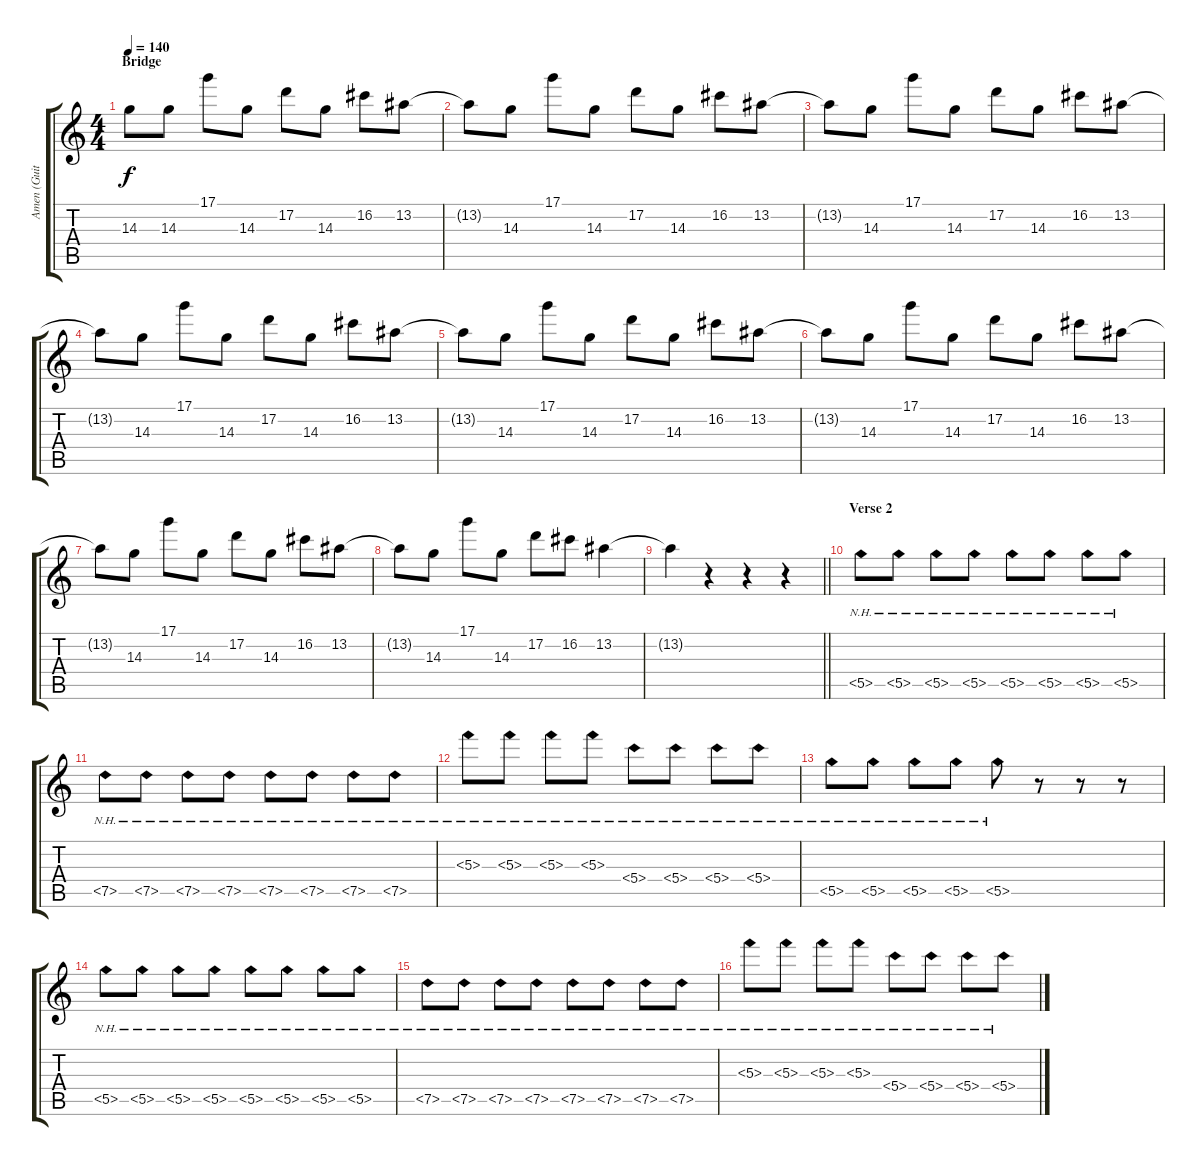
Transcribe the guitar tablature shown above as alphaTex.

\track ("Amen (Guitar Studio 1)" "Amen (Guit") {instrument distortionguitar}
\staff {score tabs}
\tuning (D4 A3 F3 C3 G2 D2) {hide}
\ts (4 4)
\section ("" "Bridge")
\tempo 140
\clef g2
\ks c
14.3{t}.8{dy f} 14.3.8 17.1.8 14.3.8 17.2.8 14.3.8 16.2.8 13.2.8 |
13.2{t}.8 14.3.8 17.1.8 14.3.8 17.2.8 14.3.8 16.2.8 13.2.8 |
13.2{t}.8 14.3.8 17.1.8 14.3.8 17.2.8 14.3.8 16.2.8 13.2.8 |
13.2{t}.8 14.3.8 17.1.8 14.3.8 17.2.8 14.3.8 16.2.8 13.2.8 |
13.2{t}.8 14.3.8 17.1.8 14.3.8 17.2.8 14.3.8 16.2.8 13.2.8 |
13.2{t}.8 14.3.8 17.1.8 14.3.8 17.2.8 14.3.8 16.2.8 13.2.8 |
13.2{t}.8 14.3.8 17.1.8 14.3.8 17.2.8 14.3.8 16.2.8 13.2.8 |
13.2{t}.8 14.3.8 17.1.8 14.3.8 17.2.8 16.2.8 13.2.4 |
\barLineRight lightlight
13.2{t}.4 r.4 r.4 r.4 |
\section ("" "Verse 2")
5.5{nh}.8 5.5{nh}.8 5.5{nh}.8 5.5{nh}.8 5.5{nh}.8 5.5{nh}.8 5.5{nh}.8 5.5{nh}.8 |
7.5{nh}.8 7.5{nh}.8 7.5{nh}.8 7.5{nh}.8 7.5{nh}.8 7.5{nh}.8 7.5{nh}.8 7.5{nh}.8 |
5.3{nh}.8 5.3{nh}.8 5.3{nh}.8 5.3{nh}.8 5.4{nh}.8 5.4{nh}.8 5.4{nh}.8 5.4{nh}.8 |
5.5{nh}.8 5.5{nh}.8 5.5{nh}.8 5.5{nh}.8 5.5{nh}.8 r.8 r.8 r.8 |
5.5{nh}.8 5.5{nh}.8 5.5{nh}.8 5.5{nh}.8 5.5{nh}.8 5.5{nh}.8 5.5{nh}.8 5.5{nh}.8 |
7.5{nh}.8 7.5{nh}.8 7.5{nh}.8 7.5{nh}.8 7.5{nh}.8 7.5{nh}.8 7.5{nh}.8 7.5{nh}.8 |
5.3{nh}.8 5.3{nh}.8 5.3{nh}.8 5.3{nh}.8 5.4{nh}.8 5.4{nh}.8 5.4{nh}.8 5.4{nh}.8
